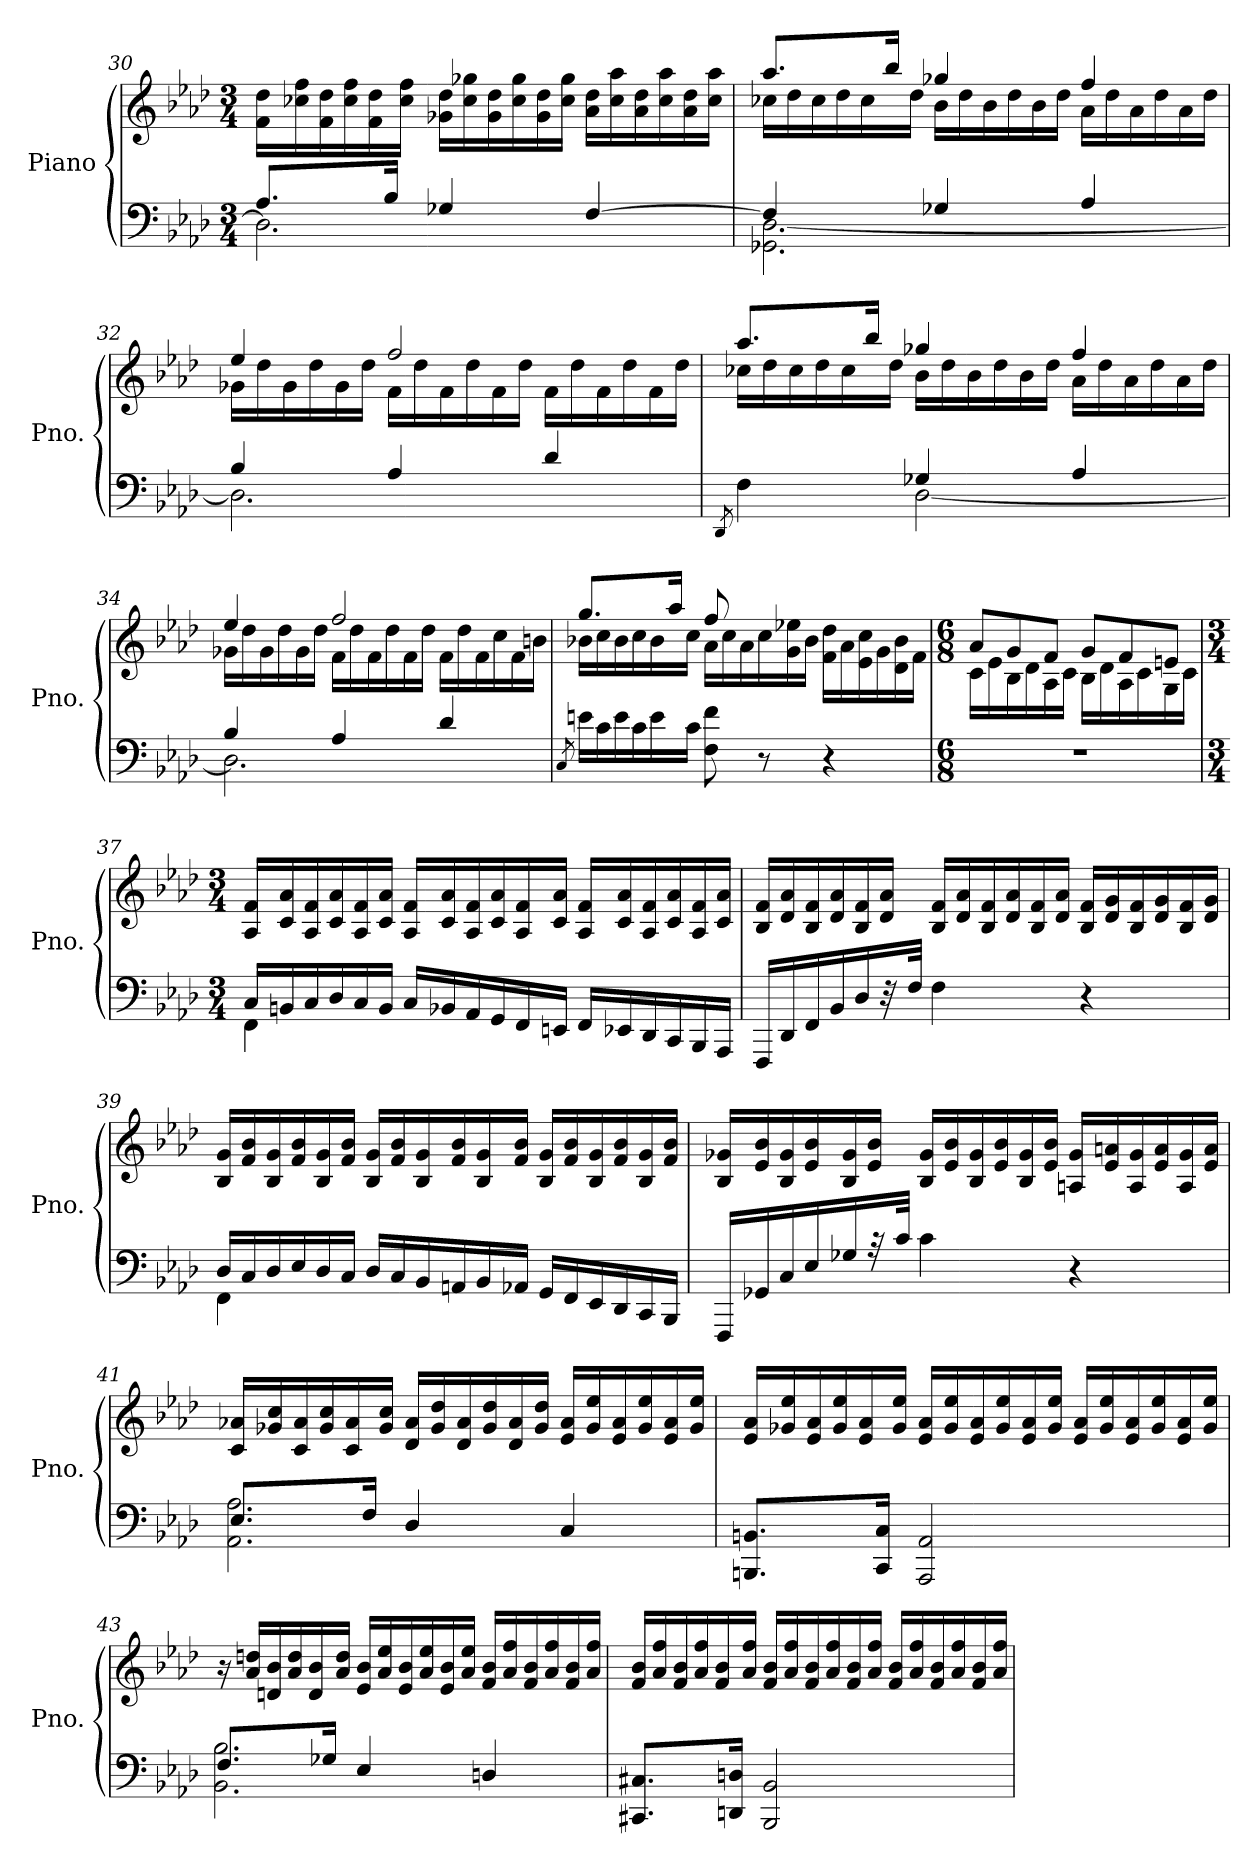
**kern	**kern
*part1	*part1
*staff2	*staff1
*I"Piano	*
*I'Pno.	*
!!LO:PB:g=z
*clefF4	*clefG2
*k[b-e-a-d-]	*k[b-e-a-d-]
*M3/4	*M3/4
=30	=30
*^	*
*	*	*Xtuplet
8.A-/L	2.D-\]	24f\ 24dd-\LL
.	.	24cc-X\ 24ff\
.	.	24f\ 24dd-\
.	.	24cc-\ 24ff\
.	.	24f\ 24dd-\
16B-/Jk	.	.
.	.	24cc-\ 24ff\JJ
4G-X/	.	24g-X\ 24dd-\LL
.	.	24cc-\ 24gg-X\
.	.	24g-\ 24dd-\
.	.	24cc-\ 24gg-\
.	.	24g-\ 24dd-\
.	.	24cc-\ 24gg-\JJ
[4F/	.	24a-\ 24dd-\LL
.	.	24cc-\ 24aa-\
.	.	24a-\ 24dd-\
.	.	24cc-\ 24aa-\
.	.	24a-\ 24dd-\
.	.	24cc-\ 24aa-\JJ
=31	=31	=31
*	*	*^
4F/]	2.GG-X\ [2.D-\	8.aa-/L	24cc-X\LL
.	.	.	24dd-\
.	.	.	24cc-\
.	.	.	24dd-\
.	.	.	24cc-\
.	.	16bb-/Jk	.
.	.	.	24dd-\JJ
4G-X/	.	4gg-X/	24b-\LL
.	.	.	24dd-\
.	.	.	24b-\
.	.	.	24dd-\
.	.	.	24b-\
.	.	.	24dd-\JJ
4A-/	.	4ff/	24a-\LL
.	.	.	24dd-\
.	.	.	24a-\
.	.	.	24dd-\
.	.	.	24a-\
.	.	.	24dd-\JJ
!!LO:LB:g=z	!!
=32	=32	=32	=32
4B-/	2.D-\]	4ee-/	24g-X\LL
.	.	.	24dd-\
.	.	.	24g-\
.	.	.	24dd-\
.	.	.	24g-\
.	.	.	24dd-\JJ
4A-/	.	2ff/	24f\LL
.	.	.	24dd-\
.	.	.	24f\
.	.	.	24dd-\
.	.	.	24f\
.	.	.	24dd-\JJ
4d-/	.	.	24f\LL
.	.	.	24dd-\
.	.	.	24f\
.	.	.	24dd-\
.	.	.	24f\
.	.	.	24dd-\JJ
=33	=33	=33	=33
8qDD-/	.	.	.
4F\	4ryy	8.aa-/L	24cc-X\LL
.	.	.	24dd-\
.	.	.	24cc-\
.	.	.	24dd-\
.	.	.	24cc-\
.	.	16bb-/Jk	.
.	.	.	24dd-\JJ
4G-X/	[2D-\	4gg-X/	24b-\LL
.	.	.	24dd-\
.	.	.	24b-\
.	.	.	24dd-\
.	.	.	24b-\
.	.	.	24dd-\JJ
4A-/	.	4ff/	24a-\LL
.	.	.	24dd-\
.	.	.	24a-\
.	.	.	24dd-\
.	.	.	24a-\
.	.	.	24dd-\JJ
!!LO:LB:g=z	!!
=34	=34	=34	=34
4B-/	2.D-\]	4ee-/	24g-X\LL
.	.	.	24dd-\
.	.	.	24g-\
.	.	.	24dd-\
.	.	.	24g-\
.	.	.	24dd-\JJ
4A-/	.	2ff/	24f\LL
.	.	.	24dd-\
.	.	.	24f\
.	.	.	24dd-\
.	.	.	24f\
.	.	.	24dd-\JJ
4d-/	.	.	24f\LL
.	.	.	24dd-\
.	.	.	24f\
.	.	.	24cc\
.	.	.	24f\
.	.	.	24bn\JJ
*v	*v	*	*
=35	=35	=35
8qC/	.	.
*Xtuplet	*	*
24en\LL	24b-X\LL	8.gg/L
24c\	24cc\	.
24e\	24b-\	.
24c\	24cc\	.
24e\	24b-\	.
.	.	16aa-/Jk
24c\JJ	24cc\JJ	.
8F\ 8f\	24a-\LL	8ff/
.	24cc\	.
.	24a-\	.
8r	24cc\	4.ryy
.	24g\ 24ee-X\	.
.	24b-\JJ	.
4r	24f\ 24dd-\LL	.
.	24a-\	.
.	24e-\ 24cc\	.
.	24g\	.
.	24d-\ 24b-\	.
.	24f\JJ	.
!!LO:LB:g=z	!!
=36	=36	=36
*M6/8	*M6/8	*
2.r	8a-/L	16c\LL
.	.	16e-\
.	8g/	16B-\
.	.	16d-\
.	8f/J	16A-\
.	.	16c\JJ
.	8g/L	16B-\LL
.	.	16d-\
.	8f/	16A-\
.	.	16c\
.	8en/J	16G\
.	.	16c\JJ
*	*v	*v
=37	=37
*M3/4	*M3/4
*^	*
24C/LL	4FF\	24A-/ 24f/LL
24BBn/	.	24c/ 24a-/
24C/	.	24A-/ 24f/
24D-/	.	24c/ 24a-/
24C/	.	24A-/ 24f/
24BB/JJ	.	24c/ 24a-/JJ
24C/LL	2ryy	24A-/ 24f/LL
24BB-X/	.	24c/ 24a-/
24AA-/	.	24A-/ 24f/
24GG/	.	24c/ 24a-/
24FF/	.	24A-/ 24f/
24EEn/JJ	.	24c/ 24a-/JJ
24FF/LL	.	24A-/ 24f/LL
24EE-X/	.	24c/ 24a-/
24DD-/	.	24A-/ 24f/
24CC/	.	24c/ 24a-/
24BBB-/	.	24A-/ 24f/
24AAA-/JJ	.	24c/ 24a-/JJ
*v	*v	*
!!LO:LB:g=z
=38	=38
24FFF/LL	24B-/ 24f/LL
24DD-/	24d-/ 24a-/
24FF/	24B-/ 24f/
24BB-/	24d-/ 24a-/
24D-/	24B-/ 24f/
48r	24d-/ 24a-/JJ
48F/JJk	.
4F\	24B-/ 24f/LL
.	24d-/ 24a-/
.	24B-/ 24f/
.	24d-/ 24a-/
.	24B-/ 24f/
.	24d-/ 24a-/JJ
4r	24B-/ 24f/LL
.	24d-/ 24g/
.	24B-/ 24f/
.	24d-/ 24g/
.	24B-/ 24f/
.	24d-/ 24g/JJ
=39	=39
*^	*
24D-/LL	4FF\	24B-/ 24g/LL
24C/	.	24f/ 24b-/
24D-/	.	24B-/ 24g/
24E-/	.	24f/ 24b-/
24D-/	.	24B-/ 24g/
24C/JJ	.	24f/ 24b-/JJ
24D-/LL	2ryy	24B-/ 24g/LL
24C/	.	24f/ 24b-/
24BB-/	.	24B-/ 24g/
24AAn/	.	24f/ 24b-/
24BB-/	.	24B-/ 24g/
24AA-X/JJ	.	24f/ 24b-/JJ
24GG/LL	.	24B-/ 24g/LL
24FF/	.	24f/ 24b-/
24EE-/	.	24B-/ 24g/
24DD-/	.	24f/ 24b-/
24CC/	.	24B-/ 24g/
24BBB-/JJ	.	24f/ 24b-/JJ
*v	*v	*
!!LO:LB:g=z
=40	=40
24FFF/LL	24B-/ 24g-X/LL
24GG-X/	24e-/ 24b-/
24C/	24B-/ 24g-/
24E-/	24e-/ 24b-/
24G-X/	24B-/ 24g-/
48r	24e-/ 24b-/JJ
48c/JJk	.
4c\	24B-/ 24g-/LL
.	24e-/ 24b-/
.	24B-/ 24g-/
.	24e-/ 24b-/
.	24B-/ 24g-/
.	24e-/ 24b-/JJ
4r	24An/ 24g-/LL
.	24e-/ 24an/
.	24A/ 24g-/
.	24e-/ 24a/
.	24A/ 24g-/
.	24e-/ 24a/JJ
=41	=41
*^	*
8.E-/L	2.AA-\ 2.A-\	24c/ 24a-X/LL
.	.	24g-X/ 24cc/
.	.	24c/ 24a-/
.	.	24g-/ 24cc/
.	.	24c/ 24a-/
16F/Jk	.	.
.	.	24g-/ 24cc/JJ
4D-/	.	24d-/ 24a-/LL
.	.	24g-/ 24dd-/
.	.	24d-/ 24a-/
.	.	24g-/ 24dd-/
.	.	24d-/ 24a-/
.	.	24g-/ 24dd-/JJ
4C/	.	24e-/ 24a-/LL
.	.	24g-/ 24ee-/
.	.	24e-/ 24a-/
.	.	24g-/ 24ee-/
.	.	24e-/ 24a-/
.	.	24g-/ 24ee-/JJ
*v	*v	*
!!LO:PB:g=z
=42	=42
8.BBBn/ 8.BBn/L	24e-/ 24a-/LL
.	24g-X/ 24ee-/
.	24e-/ 24a-/
.	24g-/ 24ee-/
.	24e-/ 24a-/
16CC/ 16C/Jk	.
.	24g-/ 24ee-/JJ
2AAA-/ 2AA-/	24e-/ 24a-/LL
.	24g-/ 24ee-/
.	24e-/ 24a-/
.	24g-/ 24ee-/
.	24e-/ 24a-/
.	24g-/ 24ee-/JJ
.	24e-/ 24a-/LL
.	24g-/ 24ee-/
.	24e-/ 24a-/
.	24g-/ 24ee-/
.	24e-/ 24a-/
.	24g-/ 24ee-/JJ
=43	=43
*^	*
8.F/L	2.BB-\ 2.B-\	24r
.	.	24a-/ 24ddn/LL
.	.	24dn/ 24b-/
.	.	24a-/ 24dd/
.	.	24d/ 24b-/
16G-X/Jk	.	.
.	.	24a-/ 24dd/JJ
4E-/	.	24e-/ 24b-/LL
.	.	24a-/ 24ee-/
.	.	24e-/ 24b-/
.	.	24a-/ 24ee-/
.	.	24e-/ 24b-/
.	.	24a-/ 24ee-/JJ
4Dn/	.	24f/ 24b-/LL
.	.	24a-/ 24ff/
.	.	24f/ 24b-/
.	.	24a-/ 24ff/
.	.	24f/ 24b-/
.	.	24a-/ 24ff/JJ
*v	*v	*
!!LO:LB:g=z
=44	=44
8.CC#X/ 8.C#X/L	24f/ 24b-/LL
.	24a-/ 24ff/
.	24f/ 24b-/
.	24a-/ 24ff/
.	24f/ 24b-/
16DDn/ 16Dn/Jk	.
.	24a-/ 24ff/JJ
2BBB-/ 2BB-/	24f/ 24b-/LL
.	24a-/ 24ff/
.	24f/ 24b-/
.	24a-/ 24ff/
.	24f/ 24b-/
.	24a-/ 24ff/JJ
.	24f/ 24b-/LL
.	24a-/ 24ff/
.	24f/ 24b-/
.	24a-/ 24ff/
.	24f/ 24b-/
.	24a-/ 24ff/JJ
=	=
*-	*-
